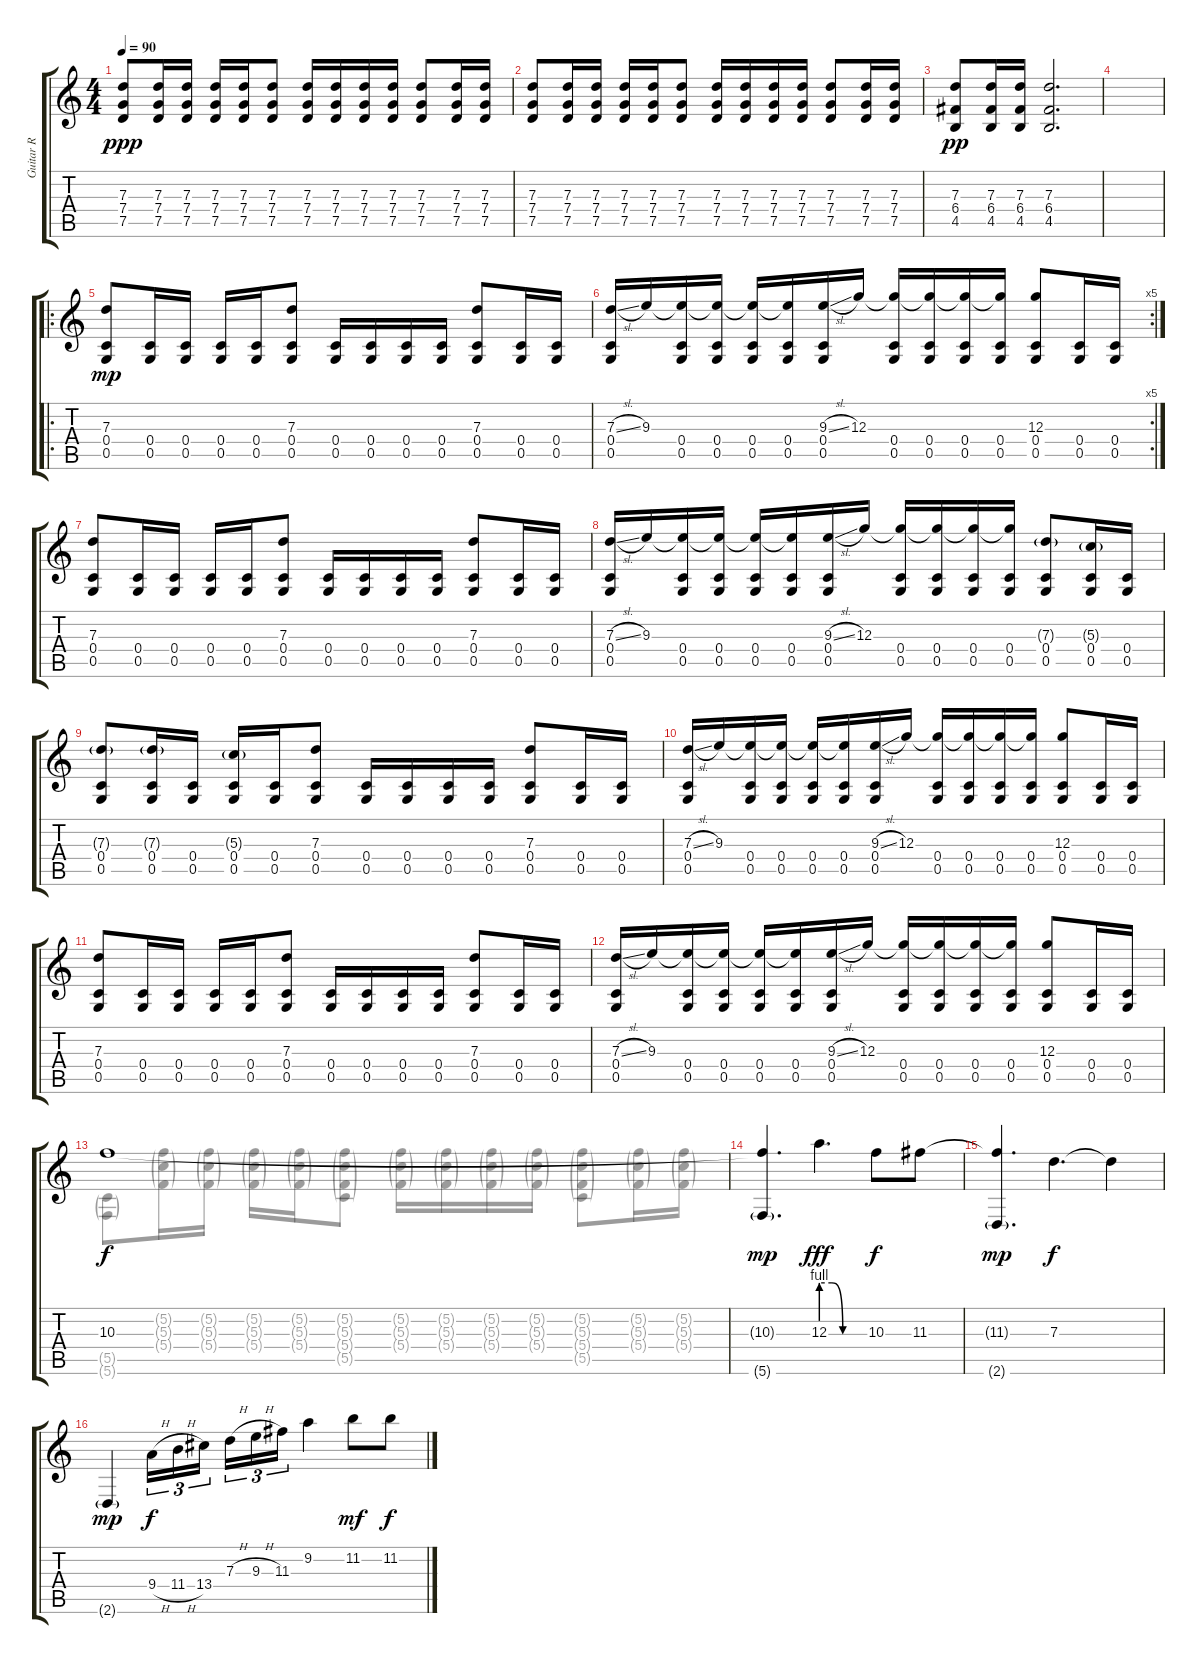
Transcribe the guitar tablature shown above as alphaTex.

\track ("Guitar R" "Guitar R") {instrument electricguitarclean}
\staff {score tabs}
\tuning (E4 C4 G3 C3 G2 C2) {hide}
\voice
\ts (4 4)
\tempo 90
\clef g2
\ks c
(7.3 7.4 7.5).8{dy ppp} (7.3 7.4 7.5).16 (7.3 7.4 7.5).16 (7.3 7.4 7.5).16 (7.3 7.4 7.5).16 (7.3 7.4 7.5).8 (7.3 7.4 7.5).16 (7.3 7.4 7.5).16 (7.3 7.4 7.5).16 (7.3 7.4 7.5).16 (7.3 7.4 7.5).8 (7.3 7.4 7.5).16 (7.3 7.4 7.5).16 |
(7.3 7.4 7.5).8 (7.3 7.4 7.5).16 (7.3 7.4 7.5).16 (7.3 7.4 7.5).16 (7.3 7.4 7.5).16 (7.3 7.4 7.5).8 (7.3 7.4 7.5).16 (7.3 7.4 7.5).16 (7.3 7.4 7.5).16 (7.3 7.4 7.5).16 (7.3 7.4 7.5).8 (7.3 7.4 7.5).16 (7.3 7.4 7.5).16 |
(7.3 6.4 4.5).8{dy pp} (7.3 6.4 4.5).16 (7.3 6.4 4.5).16 (7.3 6.4 4.5).2{d} |
|
\ro
(7.3 0.4 0.5).8{dy mp} (0.4 0.5).16 (0.4 0.5).16 (0.4 0.5).16 (0.4 0.5).16 (7.3 0.4 0.5).8 (0.4 0.5).16 (0.4 0.5).16 (0.4 0.5).16 (0.4 0.5).16 (7.3 0.4 0.5).8 (0.4 0.5).16 (0.4 0.5).16 |
\rc 5
(7.3{sl} 0.4 0.5).16 9.3.16 (9.3{t} 0.4 0.5).16 (9.3{t} 0.4 0.5).16 (9.3{t} 0.4 0.5).16 (9.3{t} 0.4 0.5).16 (9.3{sl} 0.4 0.5).16 12.3.16 (12.3{t} 0.4 0.5).16 (12.3{t} 0.4 0.5).16 (12.3{t} 0.4 0.5).16 (12.3{t} 0.4 0.5).16 (12.3 0.4 0.5).8 (0.4 0.5).16 (0.4 0.5).16 |
(7.3 0.4 0.5).8 (0.4 0.5).16 (0.4 0.5).16 (0.4 0.5).16 (0.4 0.5).16 (7.3 0.4 0.5).8 (0.4 0.5).16 (0.4 0.5).16 (0.4 0.5).16 (0.4 0.5).16 (7.3 0.4 0.5).8 (0.4 0.5).16 (0.4 0.5).16 |
(7.3{sl} 0.4 0.5).16 9.3.16 (9.3{t} 0.4 0.5).16 (9.3{t} 0.4 0.5).16 (9.3{t} 0.4 0.5).16 (9.3{t} 0.4 0.5).16 (9.3{sl} 0.4 0.5).16 12.3.16 (12.3{t} 0.4 0.5).16 (12.3{t} 0.4 0.5).16 (12.3{t} 0.4 0.5).16 (12.3{t} 0.4 0.5).16 (7.3{g} 0.4 0.5).8 (5.3{g} 0.4 0.5).16 (0.4 0.5).16 |
(7.3{g} 0.4 0.5).8 (7.3{g} 0.4 0.5).16 (0.4 0.5).16 (5.3{g} 0.4 0.5).16 (0.4 0.5).16 (7.3 0.4 0.5).8 (0.4 0.5).16 (0.4 0.5).16 (0.4 0.5).16 (0.4 0.5).16 (7.3 0.4 0.5).8 (0.4 0.5).16 (0.4 0.5).16 |
(7.3{sl} 0.4 0.5).16 9.3.16 (9.3{t} 0.4 0.5).16 (9.3{t} 0.4 0.5).16 (9.3{t} 0.4 0.5).16 (9.3{t} 0.4 0.5).16 (9.3{sl} 0.4 0.5).16 12.3.16 (12.3{t} 0.4 0.5).16 (12.3{t} 0.4 0.5).16 (12.3{t} 0.4 0.5).16 (12.3{t} 0.4 0.5).16 (12.3 0.4 0.5).8 (0.4 0.5).16 (0.4 0.5).16 |
(7.3 0.4 0.5).8 (0.4 0.5).16 (0.4 0.5).16 (0.4 0.5).16 (0.4 0.5).16 (7.3 0.4 0.5).8 (0.4 0.5).16 (0.4 0.5).16 (0.4 0.5).16 (0.4 0.5).16 (7.3 0.4 0.5).8 (0.4 0.5).16 (0.4 0.5).16 |
(7.3{sl} 0.4 0.5).16 9.3.16 (9.3{t} 0.4 0.5).16 (9.3{t} 0.4 0.5).16 (9.3{t} 0.4 0.5).16 (9.3{t} 0.4 0.5).16 (9.3{sl} 0.4 0.5).16 12.3.16 (12.3{t} 0.4 0.5).16 (12.3{t} 0.4 0.5).16 (12.3{t} 0.4 0.5).16 (12.3{t} 0.4 0.5).16 (12.3 0.4 0.5).8 (0.4 0.5).16 (0.4 0.5).16 |
10.3.1{dy f} |
(10.3{t} 5.6{g}).4{d dy mp} 12.3{be (custom 0 4 15 4 30 0 60 0)}.4{d dy fff} 10.3.8{dy f} 11.3.8 |
(11.3{t} 2.6{g}).4{d dy mp} 7.3.4{d dy f} 7.3{t}.4 |
2.6{g}.4{dy mp} 9.4{h}.16{tu (3 2) dy f} 11.4{h}.16{tu (3 2)} 13.4.16{tu (3 2) beam splitsecondary} 7.3{h}.16{tu (3 2)} 9.3{h}.16{tu (3 2)} 11.3.16{tu (3 2)} 9.2.4 11.2.8{dy mf} 11.2.8{dy f}
\voice
\clef g2
\ottava regular
\simile none
\ks c
|
|
|
|
|
|
|
|
|
|
|
|
(5.5{g} 5.6{g}).8 (5.2{g} 5.3{g} 5.4{g}).16 (5.2{g} 5.3{g} 5.4{g}).16 (5.2{g} 5.3{g} 5.4{g}).16 (5.2{g} 5.3{g} 5.4{g}).16 (5.2{g} 5.3{g} 5.4{g} 5.5{g}).8 (5.2{g} 5.3{g} 5.4{g}).16 (5.2{g} 5.3{g} 5.4{g}).16 (5.2{g} 5.3{g} 5.4{g}).16 (5.2{g} 5.3{g} 5.4{g}).16 (5.2{g} 5.3{g} 5.4{g} 5.5{g}).8 (5.2{g} 5.3{g} 5.4{g}).16 (5.2{g} 5.3{g} 5.4{g}).16 |
|
|
